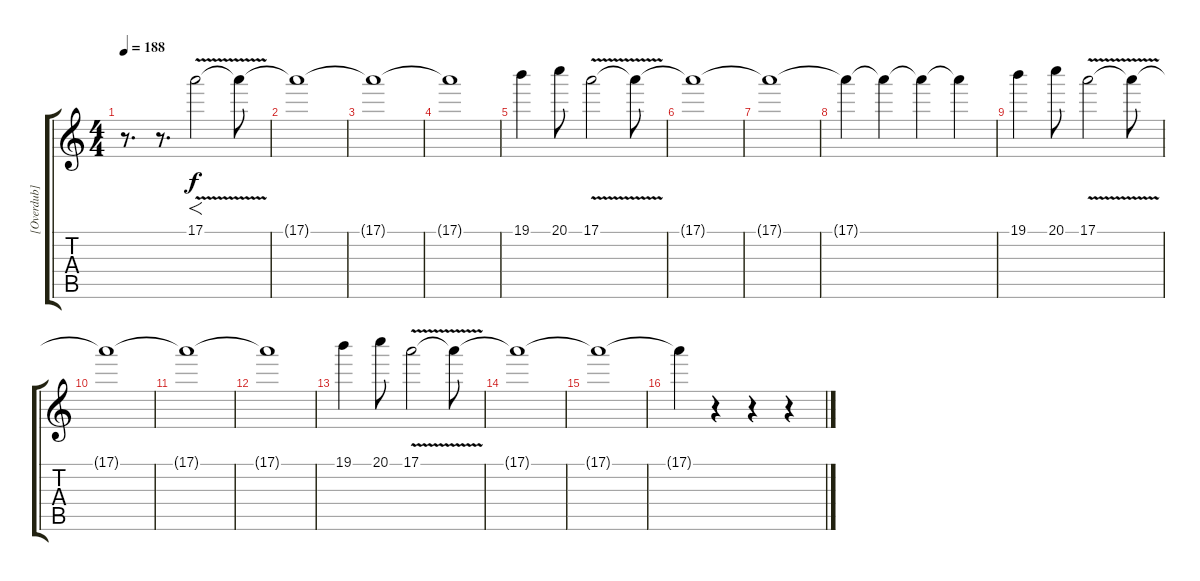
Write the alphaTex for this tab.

\track ("[Overdub]" "[Overdub]") {instrument distortionguitar}
\staff {score tabs}
\tuning (E4 B3 G3 D3 A2 E2) {hide}
\ts (4 4)
\tempo 188
\clef g2
\ks c
r.8{d dy f volume 10 balance 8} r.8{d} 17.1{v}.2{f} 17.1{t}.8 |
17.1{t}.1 |
17.1{t}.1 |
17.1{t}.1 |
19.1.4 20.1.8 17.1{v}.2 17.1{t}.8 |
17.1{t}.1 |
17.1{t}.1 |
17.1{t}.4 17.1{t}.4 17.1{t}.4 17.1{t}.4 |
19.1.4 20.1.8 17.1{v}.2 17.1{t}.8 |
17.1{t}.1 |
17.1{t}.1 |
17.1{t}.1 |
19.1.4 20.1.8 17.1{v}.2 17.1{t}.8 |
17.1{t}.1 |
17.1{t}.1 |
17.1{t}.4 r.4 r.4 r.4
